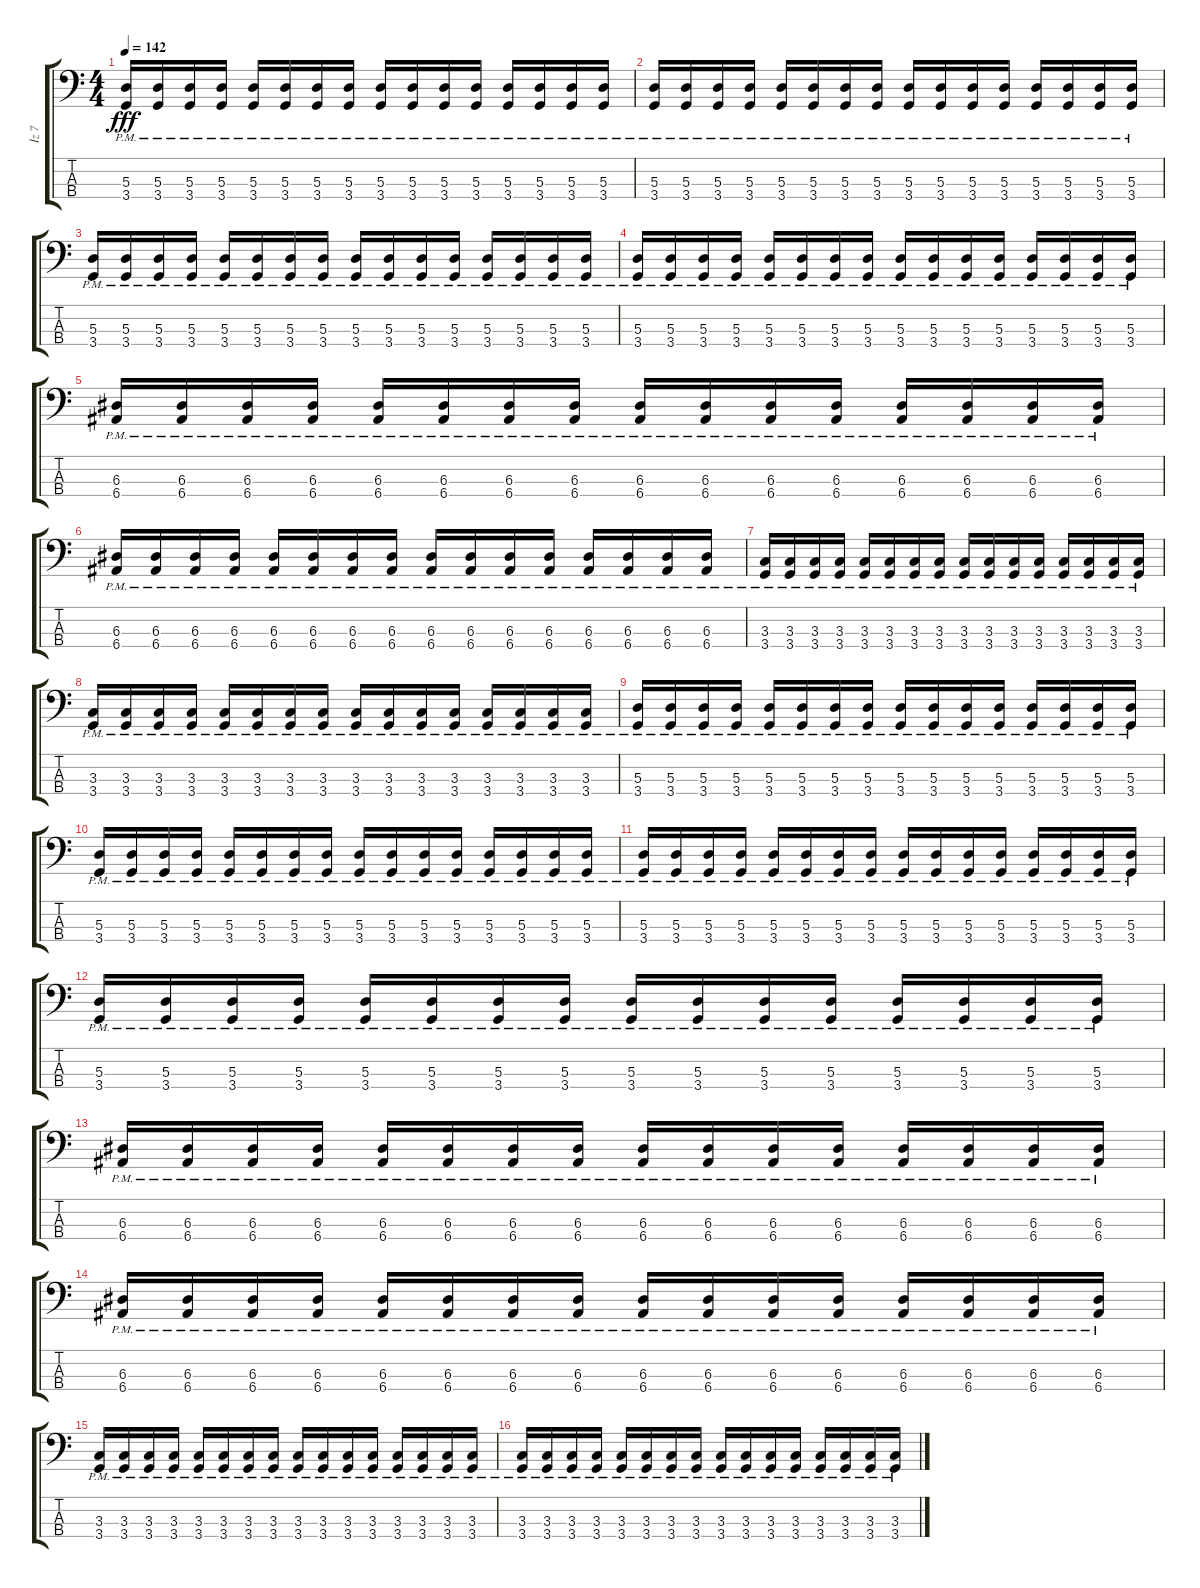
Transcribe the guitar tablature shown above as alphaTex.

\track ("İz 7" "İz 7") {instrument contrabass}
\staff {score tabs}
\tuning (G2 D2 A1 E1) {hide}
\ts (4 4)
\tempo 142
\clef f4
\ks c
(5.3{pm} 3.4{pm}).16{dy fff} (5.3{pm} 3.4{pm}).16 (5.3{pm} 3.4{pm}).16 (5.3{pm} 3.4{pm}).16 (5.3{pm} 3.4{pm}).16 (5.3{pm} 3.4{pm}).16 (5.3{pm} 3.4{pm}).16 (5.3{pm} 3.4{pm}).16 (5.3{pm} 3.4{pm}).16 (5.3{pm} 3.4{pm}).16 (5.3{pm} 3.4{pm}).16 (5.3{pm} 3.4{pm}).16 (5.3{pm} 3.4{pm}).16 (5.3{pm} 3.4{pm}).16 (5.3{pm} 3.4{pm}).16 (5.3{pm} 3.4{pm}).16 |
(5.3{pm} 3.4{pm}).16 (5.3{pm} 3.4{pm}).16 (5.3{pm} 3.4{pm}).16 (5.3{pm} 3.4{pm}).16 (5.3{pm} 3.4{pm}).16 (5.3{pm} 3.4{pm}).16 (5.3{pm} 3.4{pm}).16 (5.3{pm} 3.4{pm}).16 (5.3{pm} 3.4{pm}).16 (5.3{pm} 3.4{pm}).16 (5.3{pm} 3.4{pm}).16 (5.3{pm} 3.4{pm}).16 (5.3{pm} 3.4{pm}).16 (5.3{pm} 3.4{pm}).16 (5.3{pm} 3.4{pm}).16 (5.3{pm} 3.4{pm}).16 |
(5.3{pm} 3.4{pm}).16 (5.3{pm} 3.4{pm}).16 (5.3{pm} 3.4{pm}).16 (5.3{pm} 3.4{pm}).16 (5.3{pm} 3.4{pm}).16 (5.3{pm} 3.4{pm}).16 (5.3{pm} 3.4{pm}).16 (5.3{pm} 3.4{pm}).16 (5.3{pm} 3.4{pm}).16 (5.3{pm} 3.4{pm}).16 (5.3{pm} 3.4{pm}).16 (5.3{pm} 3.4{pm}).16 (5.3{pm} 3.4{pm}).16 (5.3{pm} 3.4{pm}).16 (5.3{pm} 3.4{pm}).16 (5.3{pm} 3.4{pm}).16 |
(5.3{pm} 3.4{pm}).16 (5.3{pm} 3.4{pm}).16 (5.3{pm} 3.4{pm}).16 (5.3{pm} 3.4{pm}).16 (5.3{pm} 3.4{pm}).16 (5.3{pm} 3.4{pm}).16 (5.3{pm} 3.4{pm}).16 (5.3{pm} 3.4{pm}).16 (5.3{pm} 3.4{pm}).16 (5.3{pm} 3.4{pm}).16 (5.3{pm} 3.4{pm}).16 (5.3{pm} 3.4{pm}).16 (5.3{pm} 3.4{pm}).16 (5.3{pm} 3.4{pm}).16 (5.3{pm} 3.4{pm}).16 (5.3{pm} 3.4{pm}).16 |
(6.3{pm} 6.4{pm}).16 (6.3{pm} 6.4{pm}).16 (6.3{pm} 6.4{pm}).16 (6.3{pm} 6.4{pm}).16 (6.3{pm} 6.4{pm}).16 (6.3{pm} 6.4{pm}).16 (6.3{pm} 6.4{pm}).16 (6.3{pm} 6.4{pm}).16 (6.3{pm} 6.4{pm}).16 (6.3{pm} 6.4{pm}).16 (6.3{pm} 6.4{pm}).16 (6.3{pm} 6.4{pm}).16 (6.3{pm} 6.4{pm}).16 (6.3{pm} 6.4{pm}).16 (6.3{pm} 6.4{pm}).16 (6.3{pm} 6.4{pm}).16 |
(6.3{pm} 6.4{pm}).16 (6.3{pm} 6.4{pm}).16 (6.3{pm} 6.4{pm}).16 (6.3{pm} 6.4{pm}).16 (6.3{pm} 6.4{pm}).16 (6.3{pm} 6.4{pm}).16 (6.3{pm} 6.4{pm}).16 (6.3{pm} 6.4{pm}).16 (6.3{pm} 6.4{pm}).16 (6.3{pm} 6.4{pm}).16 (6.3{pm} 6.4{pm}).16 (6.3{pm} 6.4{pm}).16 (6.3{pm} 6.4{pm}).16 (6.3{pm} 6.4{pm}).16 (6.3{pm} 6.4{pm}).16 (6.3{pm} 6.4{pm}).16 |
(3.3{pm} 3.4{pm}).16 (3.3{pm} 3.4{pm}).16 (3.3{pm} 3.4{pm}).16 (3.3{pm} 3.4{pm}).16 (3.3{pm} 3.4{pm}).16 (3.3{pm} 3.4{pm}).16 (3.3{pm} 3.4{pm}).16 (3.3{pm} 3.4{pm}).16 (3.3{pm} 3.4{pm}).16 (3.3{pm} 3.4{pm}).16 (3.3{pm} 3.4{pm}).16 (3.3{pm} 3.4{pm}).16 (3.3{pm} 3.4{pm}).16 (3.3{pm} 3.4{pm}).16 (3.3{pm} 3.4{pm}).16 (3.3{pm} 3.4{pm}).16 |
(3.3{pm} 3.4{pm}).16 (3.3{pm} 3.4{pm}).16 (3.3{pm} 3.4{pm}).16 (3.3{pm} 3.4{pm}).16 (3.3{pm} 3.4{pm}).16 (3.3{pm} 3.4{pm}).16 (3.3{pm} 3.4{pm}).16 (3.3{pm} 3.4{pm}).16 (3.3{pm} 3.4{pm}).16 (3.3{pm} 3.4{pm}).16 (3.3{pm} 3.4{pm}).16 (3.3{pm} 3.4{pm}).16 (3.3{pm} 3.4{pm}).16 (3.3{pm} 3.4{pm}).16 (3.3{pm} 3.4{pm}).16 (3.3{pm} 3.4{pm}).16 |
(5.3{pm} 3.4{pm}).16 (5.3{pm} 3.4{pm}).16 (5.3{pm} 3.4{pm}).16 (5.3{pm} 3.4{pm}).16 (5.3{pm} 3.4{pm}).16 (5.3{pm} 3.4{pm}).16 (5.3{pm} 3.4{pm}).16 (5.3{pm} 3.4{pm}).16 (5.3{pm} 3.4{pm}).16 (5.3{pm} 3.4{pm}).16 (5.3{pm} 3.4{pm}).16 (5.3{pm} 3.4{pm}).16 (5.3{pm} 3.4{pm}).16 (5.3{pm} 3.4{pm}).16 (5.3{pm} 3.4{pm}).16 (5.3{pm} 3.4{pm}).16 |
(5.3{pm} 3.4{pm}).16 (5.3{pm} 3.4{pm}).16 (5.3{pm} 3.4{pm}).16 (5.3{pm} 3.4{pm}).16 (5.3{pm} 3.4{pm}).16 (5.3{pm} 3.4{pm}).16 (5.3{pm} 3.4{pm}).16 (5.3{pm} 3.4{pm}).16 (5.3{pm} 3.4{pm}).16 (5.3{pm} 3.4{pm}).16 (5.3{pm} 3.4{pm}).16 (5.3{pm} 3.4{pm}).16 (5.3{pm} 3.4{pm}).16 (5.3{pm} 3.4{pm}).16 (5.3{pm} 3.4{pm}).16 (5.3{pm} 3.4{pm}).16 |
(5.3{pm} 3.4{pm}).16 (5.3{pm} 3.4{pm}).16 (5.3{pm} 3.4{pm}).16 (5.3{pm} 3.4{pm}).16 (5.3{pm} 3.4{pm}).16 (5.3{pm} 3.4{pm}).16 (5.3{pm} 3.4{pm}).16 (5.3{pm} 3.4{pm}).16 (5.3{pm} 3.4{pm}).16 (5.3{pm} 3.4{pm}).16 (5.3{pm} 3.4{pm}).16 (5.3{pm} 3.4{pm}).16 (5.3{pm} 3.4{pm}).16 (5.3{pm} 3.4{pm}).16 (5.3{pm} 3.4{pm}).16 (5.3{pm} 3.4{pm}).16 |
(5.3{pm} 3.4{pm}).16 (5.3{pm} 3.4{pm}).16 (5.3{pm} 3.4{pm}).16 (5.3{pm} 3.4{pm}).16 (5.3{pm} 3.4{pm}).16 (5.3{pm} 3.4{pm}).16 (5.3{pm} 3.4{pm}).16 (5.3{pm} 3.4{pm}).16 (5.3{pm} 3.4{pm}).16 (5.3{pm} 3.4{pm}).16 (5.3{pm} 3.4{pm}).16 (5.3{pm} 3.4{pm}).16 (5.3{pm} 3.4{pm}).16 (5.3{pm} 3.4{pm}).16 (5.3{pm} 3.4{pm}).16 (5.3{pm} 3.4{pm}).16 |
(6.3{pm} 6.4{pm}).16 (6.3{pm} 6.4{pm}).16 (6.3{pm} 6.4{pm}).16 (6.3{pm} 6.4{pm}).16 (6.3{pm} 6.4{pm}).16 (6.3{pm} 6.4{pm}).16 (6.3{pm} 6.4{pm}).16 (6.3{pm} 6.4{pm}).16 (6.3{pm} 6.4{pm}).16 (6.3{pm} 6.4{pm}).16 (6.3{pm} 6.4{pm}).16 (6.3{pm} 6.4{pm}).16 (6.3{pm} 6.4{pm}).16 (6.3{pm} 6.4{pm}).16 (6.3{pm} 6.4{pm}).16 (6.3{pm} 6.4{pm}).16 |
(6.3{pm} 6.4{pm}).16 (6.3{pm} 6.4{pm}).16 (6.3{pm} 6.4{pm}).16 (6.3{pm} 6.4{pm}).16 (6.3{pm} 6.4{pm}).16 (6.3{pm} 6.4{pm}).16 (6.3{pm} 6.4{pm}).16 (6.3{pm} 6.4{pm}).16 (6.3{pm} 6.4{pm}).16 (6.3{pm} 6.4{pm}).16 (6.3{pm} 6.4{pm}).16 (6.3{pm} 6.4{pm}).16 (6.3{pm} 6.4{pm}).16 (6.3{pm} 6.4{pm}).16 (6.3{pm} 6.4{pm}).16 (6.3{pm} 6.4{pm}).16 |
(3.3{pm} 3.4{pm}).16 (3.3{pm} 3.4{pm}).16 (3.3{pm} 3.4{pm}).16 (3.3{pm} 3.4{pm}).16 (3.3{pm} 3.4{pm}).16 (3.3{pm} 3.4{pm}).16 (3.3{pm} 3.4{pm}).16 (3.3{pm} 3.4{pm}).16 (3.3{pm} 3.4{pm}).16 (3.3{pm} 3.4{pm}).16 (3.3{pm} 3.4{pm}).16 (3.3{pm} 3.4{pm}).16 (3.3{pm} 3.4{pm}).16 (3.3{pm} 3.4{pm}).16 (3.3{pm} 3.4{pm}).16 (3.3{pm} 3.4{pm}).16 |
(3.3{pm} 3.4{pm}).16 (3.3{pm} 3.4{pm}).16 (3.3{pm} 3.4{pm}).16 (3.3{pm} 3.4{pm}).16 (3.3{pm} 3.4{pm}).16 (3.3{pm} 3.4{pm}).16 (3.3{pm} 3.4{pm}).16 (3.3{pm} 3.4{pm}).16 (3.3{pm} 3.4{pm}).16 (3.3{pm} 3.4{pm}).16 (3.3{pm} 3.4{pm}).16 (3.3{pm} 3.4{pm}).16 (3.3{pm} 3.4{pm}).16 (3.3{pm} 3.4{pm}).16 (3.3{pm} 3.4{pm}).16 (3.3{pm} 3.4{pm}).16
